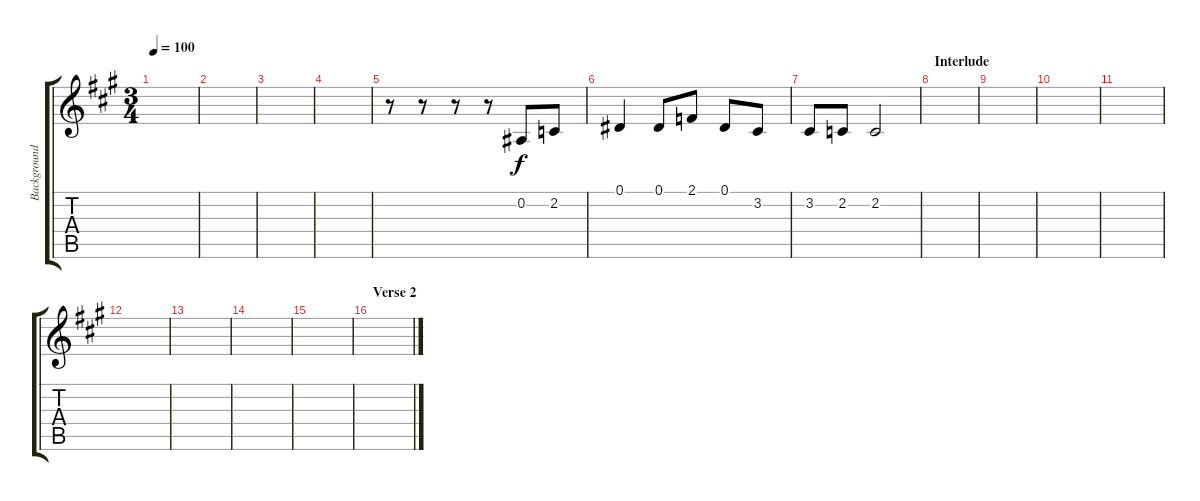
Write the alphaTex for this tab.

\track ("Background Vocals" "Background") {instrument cello}
\staff {score tabs}
\tuning (Eb4 Bb3 Gb3 Db3 Ab2 Eb2) {hide}
\ts (3 4)
\tempo 100
\clef g2
\ks a
|
|
|
|
r.8 r.8 r.8 r.8 0.2.8 2.2.8 |
0.1.4 0.1.8 2.1.8 0.1.8 3.2.8 |
3.2.8 2.2.8 2.2.2 |
\section ("" "Interlude")
|
|
|
|
|
|
|
|
\section ("" "Verse 2")
